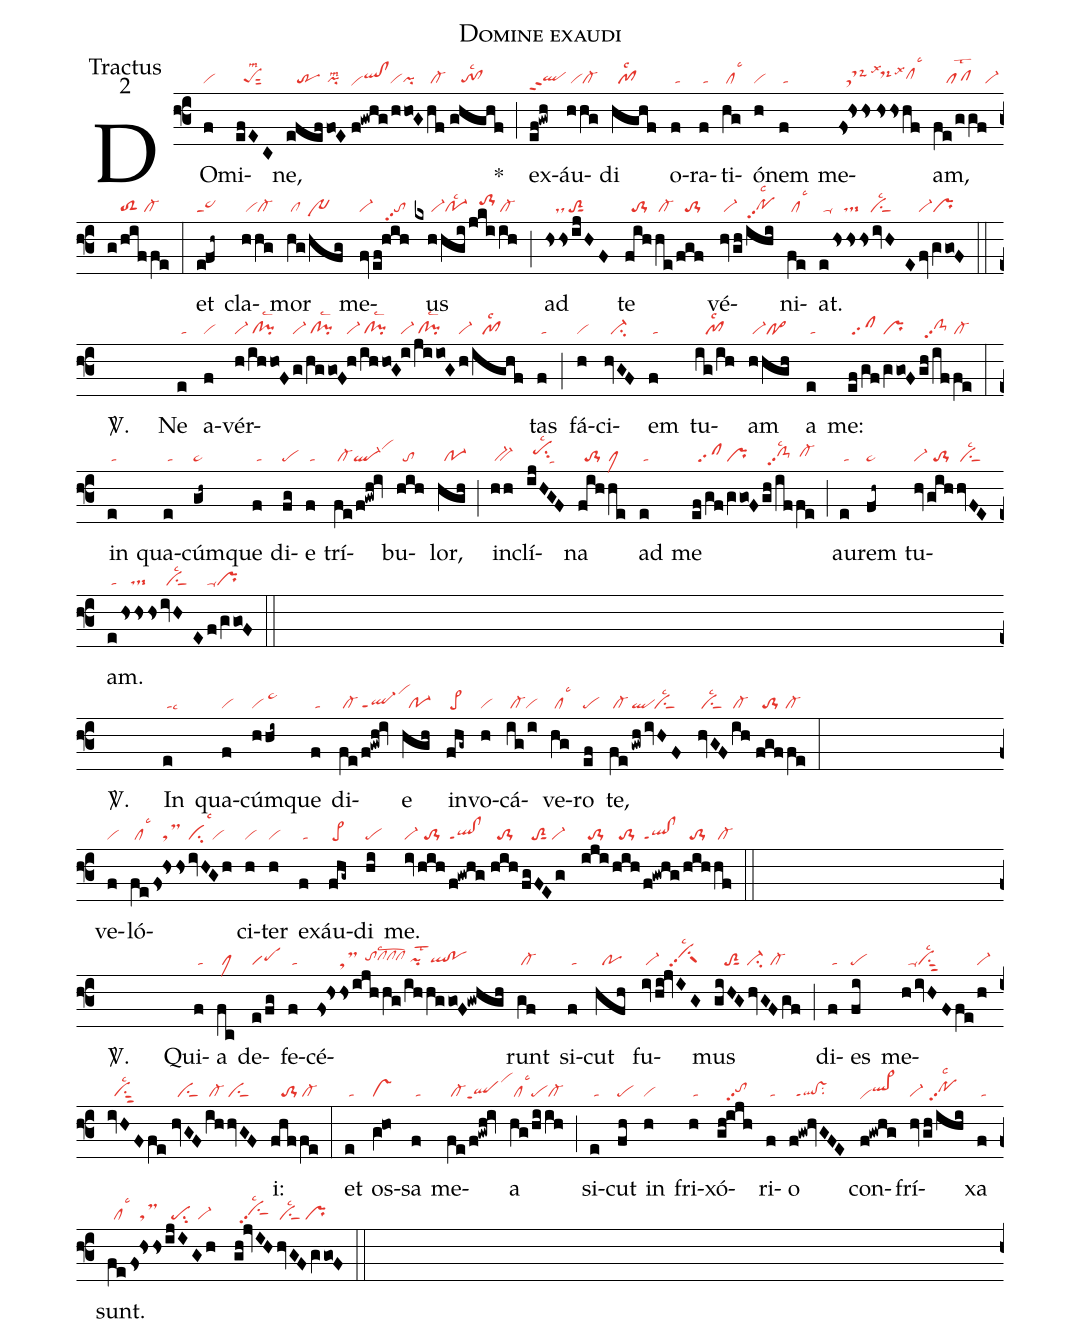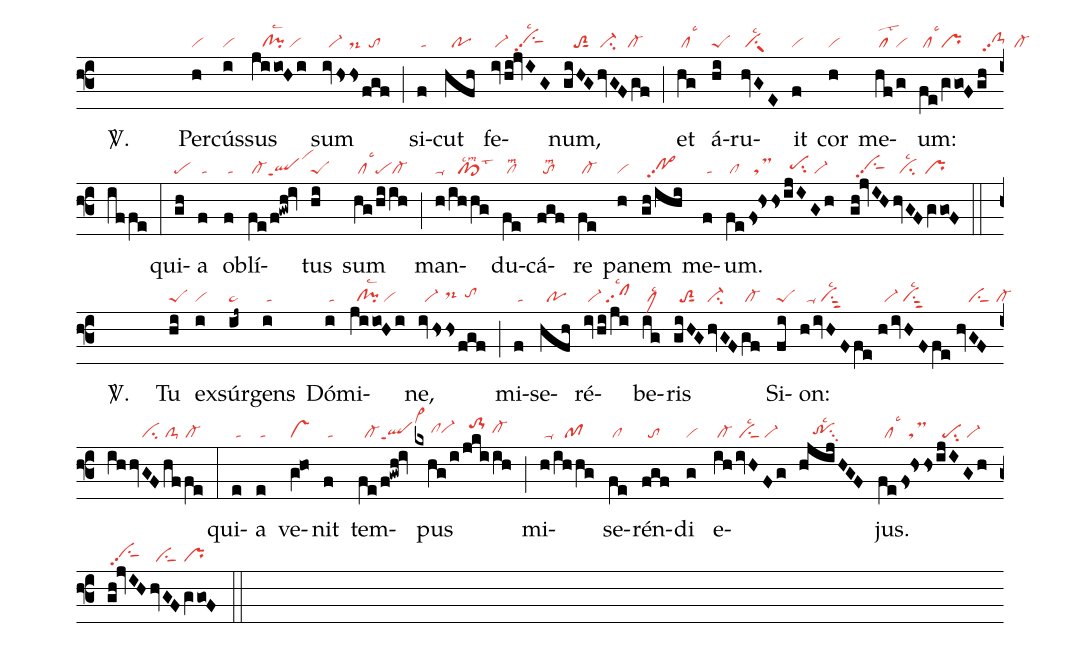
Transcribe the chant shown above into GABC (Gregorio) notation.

name:Domine exaudi;
office-part:Tractus;
mode:2;
nabc-lines:1;
%%
(f3) DO(f|vi)mi(efEC|//peSsut2lsm2)ne,(efeffo!E|///tr//pilsm2|//f!gwhg/hho!G|viheqlhh!clhhvipi|/hf|/cl-|//ghghf|///to!cllsc2) *(;)
ex(ef!gwh|qlhgppt2)áu(hhg|/vicl-)di(hghf|//pf1lsc2) o(f|/ta)ra(f|/ta)ti(hg|/cllsc3)ó(h|vi)nem(f|/ta) me(fs!hshs|//tsM-hdlsx3|//hshshf|/ds-hilsx3clhhlsc3)am,(fe/ggf|////pflst2////vi-|/g/hif/fe|////toS2/cl-) (:)
et(e!fh~|pe>2) cla(hhg|/vicl-)mor(hg/hfg|/cl//po~hd) me(fvef!hih|vi-////topp2)us(kxhhgi|/////vi-po-1lsc2|/jkiih|///to-1hi/cl-) (;)
ad(hshs/ijHF|///ds/toS2sut1) te(fihhe/fgf|//to-1///cl-///to-1) vé(hvgh/ihi|/vi-///pohgpp2lsc2)ni(fe|/cllsc3)at.(e/hshshsivHE|/ta-///ts-///visu1sut1lsc2|/fv/gVgo!F|vi-pr) (::Z)

<sp>V/</sp>.() Ne(e|/ta) a(f|vi)vér(h/|vi-|ihho!F|/cl!pilsc2|/g|vi-|/hggo!F|/cl!pilsc2|/<nlba>h|vi-|/ihho!G/|/cl!pilsc2|</nlba>i|vi-|/jiio!G|/cl!pilsc2|/h|vi-|/ighf|///pf1lsc2)tas(f|/ta) (;)
fá(h|vi)ci(hvGF|//ci-)em(f|/ta) tu(ig/ih|///pf1lsc2)am(hhgh|/vi-po>) a(e|/ta) me:(ef/gf|/sf|/gVgo!F|pr|/gh/iffe|//clS-hhpp2/cl-) (:)
in(e|/ta) qua(e|/ta)cúm(gh~|pe~)que(f|/ta) di(fg|pe)e(f|/ta) trí(fe/f!gwh!iv|/cl-ql-vihk)bu(hih|//to)lor,(hgh|//po-1) (;)
in(hh|/bv-)clí(ijHGF|//pehisu2lsc2`tahe)na(fihhe|//to-1//clM) ad(e|/ta) me(ef/gf|//sf|/gVgo!F|pr|/gh/iffe|//clS-hhpp2lsc2//cl-hh) (;)
au(e|/ta)rem(fh~|pe~) tu(hv|vi-|gih|//to-1|hvFE|/visu1sut1lsc2)am.(e|/ta|!hshshs|///ts-|/ivHE|//visu1sut1lsc2|/f/gVgo!F|prppu1) (::Z)

<sp>V/</sp>.() In(e|/talsc6) qua(f|vi)cúm(hhi~|vi/pe~hj)que(f|/ta) di(fe|/cl-|/f!gwh!iv|ql-ppt1vihl)e(hgh|//po-1)
in(fhg~|/pe>)vo(h|vi)cá(ig/i|/cl-vi)ve(hg|/cllsc3)ro(ef|pe) te,(fe|/cl-|/gwh|ql|!ivHF|///ciSlsc2) (hvGFih|/ciSlsc2///cl-|//fgffe|//to-1//cl-) (:Z)
ve(f|vi)ló(fe|/cllsc3|/fs!hshsivHGh|///tsM//cilsc3vi)ci(h|vi)ter(h|vi) ex(f|/ta)áu(fhg~|/pe>)di(hi|pe) me.(iv|vi-|hih|//to-1|/f!gwhg|ql!clppt1|//hih|//to-1|/fgFEg|///toS2sut1/vi-)
(iji|//to-1|/hih|//to-1|/f!gwhg|ql!clppt1|/hih|//to-1|/hf|/cl-) (::Z)

<sp>V/</sp>.() Qui(f|/ta)a(fc|/clM) de(e/fg|scM2)fe(f|/ta)<nlba>cé(fs!hshs/ijhhg/ihhggo!F!gwhgh|///////tsMhe//tohhclhh```clhhlscw2```clhh/pihglst2qlhg!pohg)</nlba>runt(gf|/cl-)
si(f|/ta)cut(hfh|//po) fu(ivhi!jvIG|/vi-///vihipp2su1suw1lsc2)mus(giHGhvGFgf|///toS2sut1//ci-//cl-) (;)
di(f|/ta)es(fi|pe) me(hivHFfe|//ta-visu1sut2lsc2|/h|vi-|ivHFfe|//visu1sut2lsc2|//hvGF|//visu1sut1|/ihhvGF|/cl-/visu1sut1)i:(fhffe|///to-1/cl-) (:)
et(e|/ta) os(gV!ho|vs)sa(f|/ta) me(fe/f!gwh!iv|/cl-qlheppt1vihl)a(hg/hiih|/cllsc3pecl-) (;)
si(e|/ta)cut(fh|pe) in(h|vi) fri(h|/ta)xó(gh!ijh|///tohhpp2)ri(f|/ta)o(f!gw!hvGFE|//ql!vsppt1su2)
con(f!gwhg|viheql>hh)frí(hvgh/ihi|vi-//pohhpp2lsc2)xa(f|/ta) sunt.(fe|//cllsc3|/fs!hshs|///tsM|/ijIGh|//pesu2//vi-|//////gh!jvIHhvGFgVgo!F|//vihhpp2su1sut1lsc2///visu1sut1lsc2/pr) (::Z)

<sp>V/</sp>.() Per(h|vi)cús(i|vi)sus(jiio!Hi|///cl!pilsc2/vi) sum(ivhshs/fgf|//vi-//ds-//to) (;)
si(f|/ta)cut(hfh|//po) fe(ivhi!jvIG|/vi-//vihhpp2su1sut1lsc2)num,(giHGhvGFgf|///toS2sut1///ci-///cl-) (;)
et(hg|/cllsc3) á(hi|peS)ru(hvGE|/visu1suw1lsc2)it(f|vi) cor(h|vi) me(hf/g|/cllst2`vi)um:(fe|/cllsc3|/gVgo!F|pr|/gh/iffe|//clS-hhpp2//cl-) (:)
qui(gh|pe)a(f|/ta) ob(f|/ta)lí(fe/f!gwh!iv|/cl-qlheppt1vihl)tus(hi|peS) sum(hg/hiih|/cllsc3pecl-) (;)
man(h/ihhg|ta-////pf>lscm2lst3)du(fe|/cllsm2)cá(fgf|//tolsm2)re(fe|/cl-)
pa(h|vi)nem(gh/ihi|//po>hhpp2) me(f|/ta)um.(fe|/cl|/fs!hshs|//tsM|/ijIGh|//pehhsu2/vi-) (gh!jvIH|//vihhpp2su1sut1|hvGFgVgo!F|//cilsc2//pr) (::Z)

<sp>V/</sp>.() Tu(hi|peS) ex(i|vi)súr(ij~|pe~)gens(i|/ta) Dó(i|/ta)mi(jiio!Hi|//cl!pilsc2/vi)ne,(ivhshs/fgf|//vi-//ds-hh//tohh) (;)
mi(f|/ta)se(hfh|//po)ré(ivhi/ji|/vi-/sflsc2)be(ig|/clMlsc2)ris(giHG|//toS2sut1|/hvGF|ci-|/gf|/cl-)
Si(fi|peS)<nlba>on:(hivHFfe</nlba>|//ta-/visu1sut2lsc2|//hivHFfe|//vi-/visu1sut2lsc2|//hvGFih|////visu1sut1//cl-|hvGFhffe|////ci/clS-/cl-) (:)
qui(e|/ta)a(e|/ta) ve(gV!ho|vs)nit(f|/ta) tem(fe/f!gwh!iv|//cl-qlheppt1vi>hl)pus(kxhg/i|/////clhhvi-hh|/jkiih|//to-1hj//cl-hh) (;)
mi(h/ihhg|/ta-///pf)se(fe|/cl)rén(fgf|//to)di(g|vi) e(ih|/cl-|/ivHFg|/visu1sut1lsc2/vi-|////hjijHGF|////trhgsu3lsc2)jus.(fe/fs!hshs|//cllsc3//tsM|/ijIGh|//pesu2/vi-) (gh!jvIH|/vihhpp2su1sut1|hvGFgVgo!F|//visu1sut1//pr) (::)
